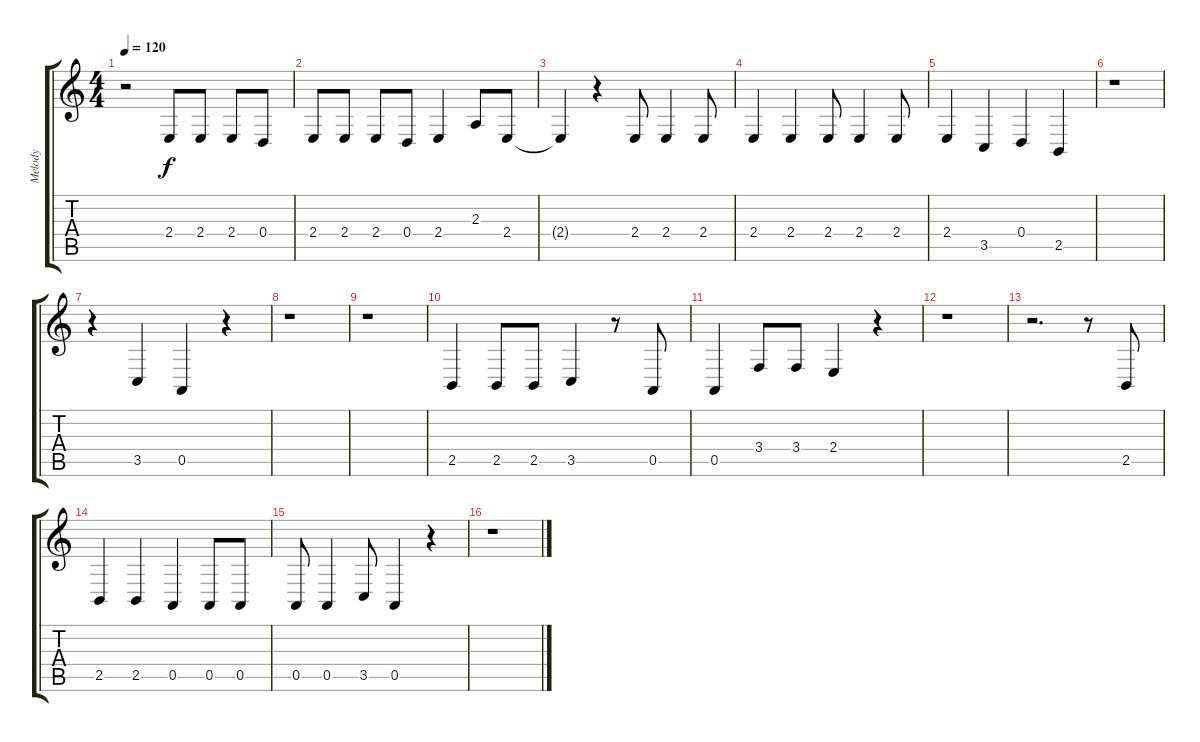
\track ("Melody" "Melody") {instrument fx4atmosphere}
\staff {score tabs}
\tuning (E4 B3 G3 D3 A2 E2) {hide}
\ts (4 4)
\tempo 120
\clef g2
\ks c
r.2{dy f} 2.4.8 2.4.8 2.4.8 0.4.8 |
2.4.8 2.4.8 2.4.8 0.4.8 2.4.4 2.3.8 2.4.8 |
2.4{t}.4 r.4 2.4.8 2.4.4 2.4.8 |
2.4.4 2.4.4 2.4.8 2.4.4 2.4.8 |
2.4.4 3.5.4 0.4.4 2.5.4 |
r.1 |
r.4 3.5.4 0.5.4 r.4 |
r.1 |
r.1 |
2.5.4 2.5.8 2.5.8 3.5.4 r.8 0.5.8 |
0.5.4 3.4.8 3.4.8 2.4.4 r.4 |
r.1 |
r.2{d} r.8 2.5.8 |
2.5.4 2.5.4 0.5.4 0.5.8 0.5.8 |
0.5.8 0.5.4 3.5.8 0.5.4 r.4 |
r.1
